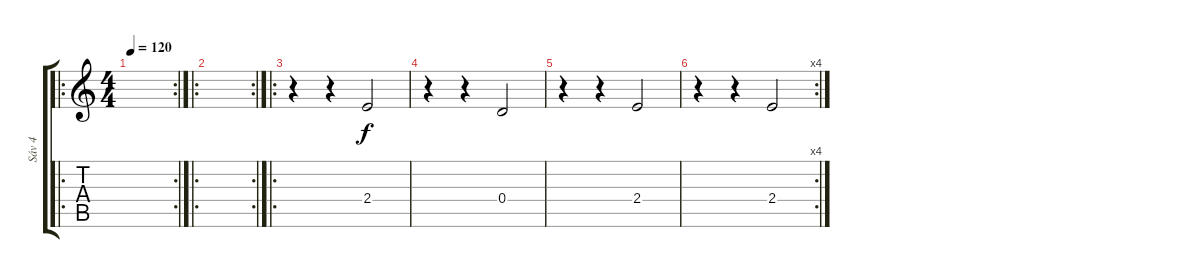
\track ("Sáv 4" "Sáv 4") {instrument acousticguitarsteel}
\staff {score tabs}
\tuning (E4 B3 G3 D3 A2 E2) {hide}
\ro
\rc 2
\ts (4 4)
\tempo 120
\clef g2
\ks c
|
\ro
\rc 2
|
\ro
r.4 r.4 2.4.2 |
r.4 r.4 0.4.2 |
r.4 r.4 2.4.2 |
\rc 4
r.4 r.4 2.4.2
